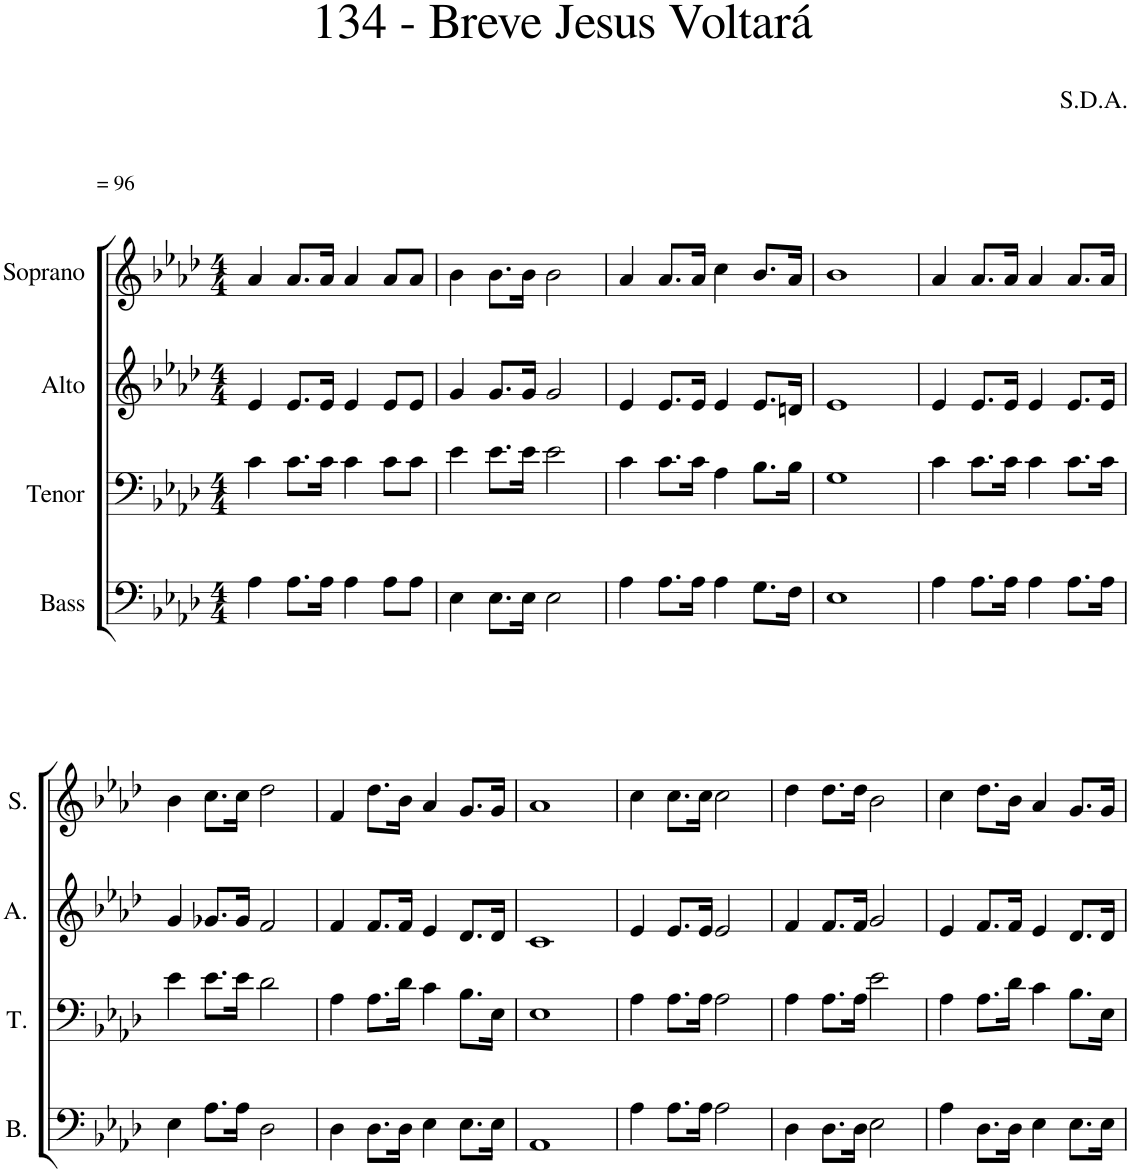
**kern	**kern	**kern	**kern
*part4	*part3	*part2	*part1
*staff4	*staff3	*staff2	*staff1
*I"Bass	*I"Tenor	*I"Alto	*I"Soprano
*I'B.	*I'T.	*I'A.	*I'S.
*clefF4	*clefF4	*clefG2	*clefG2
*k[b-e-a-d-]	*k[b-e-a-d-]	*k[b-e-a-d-]	*k[b-e-a-d-]
*M4/4	*M4/4	*M4/4	*M4/4
=1	=1	=1	=1
!	!	!	!LO:TX:a:t== 96
4A-\	4c\	4e-/	4a-/
8.A-\L	8.c\L	8.e-/L	8.a-/L
16A-\Jk	16c\Jk	16e-/Jk	16a-/Jk
4A-\	4c\	4e-/	4a-/
8A-\L	8c\L	8e-/L	8a-/L
8A-\J	8c\J	8e-/J	8a-/J
=2	=2	=2	=2
4E-\	4e-\	4g/	4b-\
8.E-\L	8.e-\L	8.g/L	8.b-\L
16E-\Jk	16e-\Jk	16g/Jk	16b-\Jk
2E-\	2e-\	2g/	2b-\
=3	=3	=3	=3
4A-\	4c\	4e-/	4a-/
8.A-\L	8.c\L	8.e-/L	8.a-/L
16A-\Jk	16c\Jk	16e-/Jk	16a-/Jk
4A-\	4A-\	4e-/	4cc\
8.G\L	8.B-\L	8.e-/L	8.b-/L
16F\Jk	16B-\Jk	16dn/Jk	16a-/Jk
=4	=4	=4	=4
1E-	1G	1e-	1b-
=5	=5	=5	=5
4A-\	4c\	4e-/	4a-/
8.A-\L	8.c\L	8.e-/L	8.a-/L
16A-\Jk	16c\Jk	16e-/Jk	16a-/Jk
4A-\	4c\	4e-/	4a-/
8.A-\L	8.c\L	8.e-/L	8.a-/L
16A-\Jk	16c\Jk	16e-/Jk	16a-/Jk
!!LO:LB:g=z
=6	=6	=6	=6
4E-\	4e-\	4g/	4b-\
8.A-\L	8.e-\L	8.g-X/L	8.cc\L
16A-\Jk	16e-\Jk	16g-/Jk	16cc\Jk
2D-\	2d-\	2f/	2dd-\
=7	=7	=7	=7
4D-\	4A-\	4f/	4f/
8.D-\L	8.A-\L	8.f/L	8.dd-\L
16D-\Jk	16d-\Jk	16f/Jk	16b-\Jk
4E-\	4c\	4e-/	4a-/
8.E-\L	8.B-\L	8.d-/L	8.g/L
16E-\Jk	16E-\Jk	16d-/Jk	16g/Jk
=8	=8	=8	=8
1AA-	1E-	1c	1a-
=9	=9	=9	=9
4A-\	4A-\	4e-/	4cc\
8.A-\L	8.A-\L	8.e-/L	8.cc\L
16A-\Jk	16A-\Jk	16e-/Jk	16cc\Jk
2A-\	2A-\	2e-/	2cc\
=10	=10	=10	=10
4D-\	4A-\	4f/	4dd-\
8.D-\L	8.A-\L	8.f/L	8.dd-\L
16D-\Jk	16A-\Jk	16f/Jk	16dd-\Jk
2E-\	2e-\	2g/	2b-\
=11	=11	=11	=11
4A-\	4A-\	4e-/	4cc\
8.D-\L	8.A-\L	8.f/L	8.dd-\L
16D-\Jk	16d-\Jk	16f/Jk	16b-\Jk
4E-\	4c\	4e-/	4a-/
8.E-\L	8.B-\L	8.d-/L	8.g/L
16E-\Jk	16E-\Jk	16d-/Jk	16g/Jk
=	=	=	=
*-	*-	*-	*-
